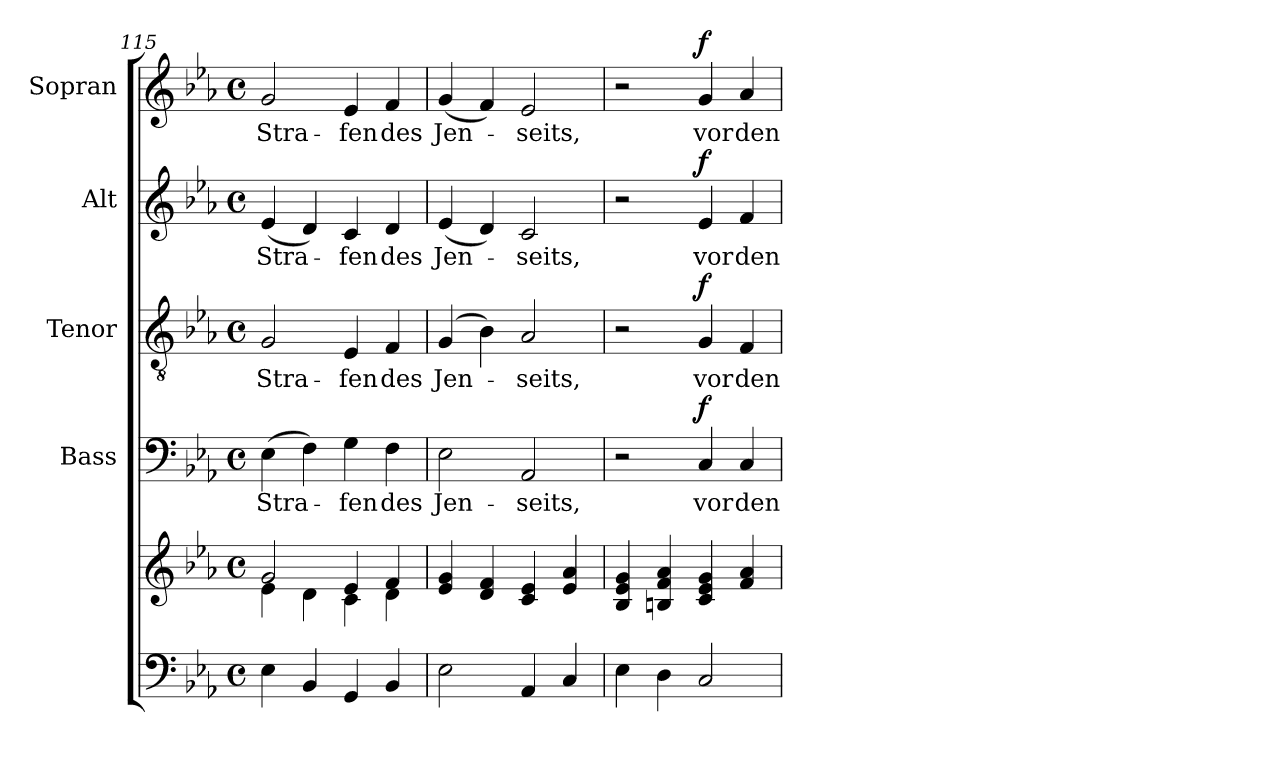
**kern	**kern	**kern	**text	**dynam	**kern	**text	**dynam	**kern	**text	**dynam	**kern	**text	**dynam
*part5	*part5	*part4	*part4	*part4	*part3	*part3	*part3	*part2	*part2	*part2	*part1	*part1	*part1
*staff6	*staff5	*staff4	*staff4	*staff4	*staff3	*staff3	*staff3	*staff2	*staff2	*staff2	*staff1	*staff1	*staff1
*	*	*I"Bass	*	*	*I"Tenor	*	*	*I"Alt	*	*	*I"Sopran	*	*
*	*	*I'B.	*	*	*I'T.	*	*	*I'A.	*	*	*I'S.	*	*
*clefF4	*clefG2	*clefF4	*	*	*clefGv2	*	*	*clefG2	*	*	*clefG2	*	*
*k[b-e-a-]	*k[b-e-a-]	*k[b-e-a-]	*	*	*k[b-e-a-]	*	*	*k[b-e-a-]	*	*	*k[b-e-a-]	*	*
*E-:	*E-:	*E-:	*	*	*E-:	*	*	*E-:	*	*	*E-:	*	*
*M4/4	*M4/4	*M4/4	*	*	*M4/4	*	*	*M4/4	*	*	*M4/4	*	*
*met(c)	*met(c)	*met(c)	*	*	*met(c)	*	*	*met(c)	*	*	*met(c)	*	*
=115	=115	=115	=115	=115	=115	=115	=115	=115	=115	=115	=115	=115	=115
*	*^	*	*	*	*	*	*	*	*	*	*	*	*
!	!	!	!	!LO:LY:b	!	!	!LO:LY:b	!	!	!LO:LY:b	!	!	!LO:LY:b	!
4E-\	2g/	4e-\	(>4E-\	Stra-	.	2G/	Stra-	.	(<4e-/	Stra-	.	2g/	Stra-	.
4BB-/	.	4d\	4F\)	.	.	.	.	.	4d/)	.	.	.	.	.
!	!	!	!	!LO:LY:b	!	!	!LO:LY:b	!	!	!LO:LY:b	!	!	!LO:LY:b	!
4GG/	4e-/	4c\	4G\	-fen	.	4E-/	-fen	.	4c/	-fen	.	4e-/	-fen	.
!	!	!	!	!LO:LY:b	!	!	!LO:LY:b	!	!	!LO:LY:b	!	!	!LO:LY:b	!
4BB-/	4f/	4d\	4F\	des	.	4F/	des	.	4d/	des	.	4f/	des	.
!!LO:LB:g=z
=116	=116	=116	=116	=116	=116	=116	=116	=116	=116	=116	=116	=116	=116	=116
!	!	!	!	!LO:LY:b	!	!	!LO:LY:b	!	!	!LO:LY:b	!	!	!LO:LY:b	!
*	*v	*v	*	*	*	*	*	*	*	*	*	*	*	*
2E-\	4e-/ 4g/	2E-\	Jen-	.	(4G/	Jen-	.	(<4e-/	Jen-	.	(<4g/	Jen-	.
.	4d/ 4f/	.	.	.	4B-\)	.	.	4d/)	.	.	4f/)	.	.
!	!	!	!LO:LY:b	!	!	!LO:LY:b	!	!	!LO:LY:b	!	!	!LO:LY:b	!
4AA-/	4c/ 4e-/	2AA-/	-seits,	.	2A-/	-seits,	.	2c/	-seits,	.	2e-/	-seits,	.
4C/	4e-/ 4a-/	.	.	.	.	.	.	.	.	.	.	.	.
=117	=117	=117	=117	=117	=117	=117	=117	=117	=117	=117	=117	=117	=117
4E-\	4B-/ 4e-/ 4g/	2r	.	.	2r	.	.	2r	.	.	2r	.	.
4D\	4Bn/ 4f/ 4a-/	.	.	.	.	.	.	.	.	.	.	.	.
!	!	!	!LO:LY:b	!LO:DY:a	!	!LO:LY:b	!LO:DY:a	!	!LO:LY:b	!LO:DY:a	!	!LO:LY:b	!LO:DY:a
2C/	4c/ 4e-/ 4g/	4C/	vor	f	4G/	vor	f	4e-/	vor	f	4g/	vor	f
!	!	!	!LO:LY:b	!	!	!LO:LY:b	!	!	!LO:LY:b	!	!	!LO:LY:b	!
.	4f/ 4a-/	4C/	den	.	4F/	den	.	4f/	den	.	4a-/	den	.
=	=	=	=	=	=	=	=	=	=	=	=	=	=
*-	*-	*-	*-	*-	*-	*-	*-	*-	*-	*-	*-	*-	*-
